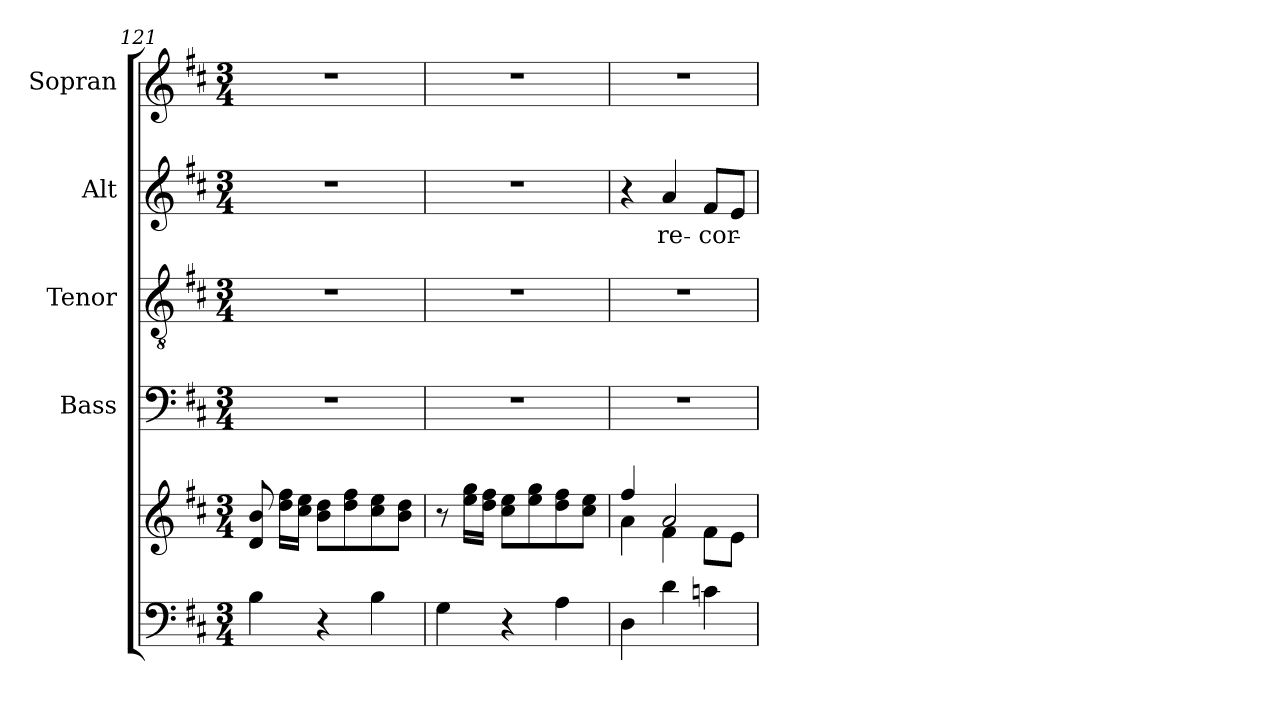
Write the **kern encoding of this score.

**kern	**kern	**kern	**kern	**kern	**text	**kern
*part5	*part5	*part4	*part3	*part2	*part2	*part1
*staff6	*staff5	*staff4	*staff3	*staff2	*staff2	*staff1
*	*	*I"Bass	*I"Tenor	*I"Alt	*	*I"Sopran
*	*	*I'B.	*I'T.	*I'A.	*	*I'S.
*clefF4	*clefG2	*clefF4	*clefGv2	*clefG2	*	*clefG2
*k[f#c#]	*k[f#c#]	*k[f#c#]	*k[f#c#]	*k[f#c#]	*	*k[f#c#]
*D:	*D:	*D:	*D:	*D:	*	*D:
*M3/4	*M3/4	*M3/4	*M3/4	*M3/4	*	*M3/4
=121	=121	=121	=121	=121	=121	=121
4B\	8d/ 8b/	2.r	2.r	2.r	.	2.r
.	16dd\ 16ff#\LL	.	.	.	.	.
.	16cc#\ 16ee\JJ	.	.	.	.	.
4r	8b\ 8dd\L	.	.	.	.	.
.	8dd\ 8ff#\	.	.	.	.	.
4B\	8cc#\ 8ee\	.	.	.	.	.
.	8b\ 8dd\J	.	.	.	.	.
=122	=122	=122	=122	=122	=122	=122
4G\	8r	2.r	2.r	2.r	.	2.r
.	16ee\ 16gg\LL	.	.	.	.	.
.	16dd\ 16ff#\JJ	.	.	.	.	.
4r	8cc#\ 8ee\L	.	.	.	.	.
.	8ee\ 8gg\	.	.	.	.	.
4A\	8dd\ 8ff#\	.	.	.	.	.
.	8cc#\ 8ee\J	.	.	.	.	.
=123	=123	=123	=123	=123	=123	=123
*	*^	*	*	*	*	*
4D\	4ff#/	4a\	2.r	2.r	4r	.	2.r
!	!	!	!	!	!	!LO:LY:b	!
4d\	2a/	4f#\	.	.	4a/	re-	.
!	!	!	!	!	!	!LO:LY:b	!
4cn\	.	8f#\L	.	.	8f#/L	-cor-	.
.	.	8e\J	.	.	8e/J	.	.
*	*v	*v	*	*	*	*	*
=	=	=	=	=	=	=
*-	*-	*-	*-	*-	*-	*-
